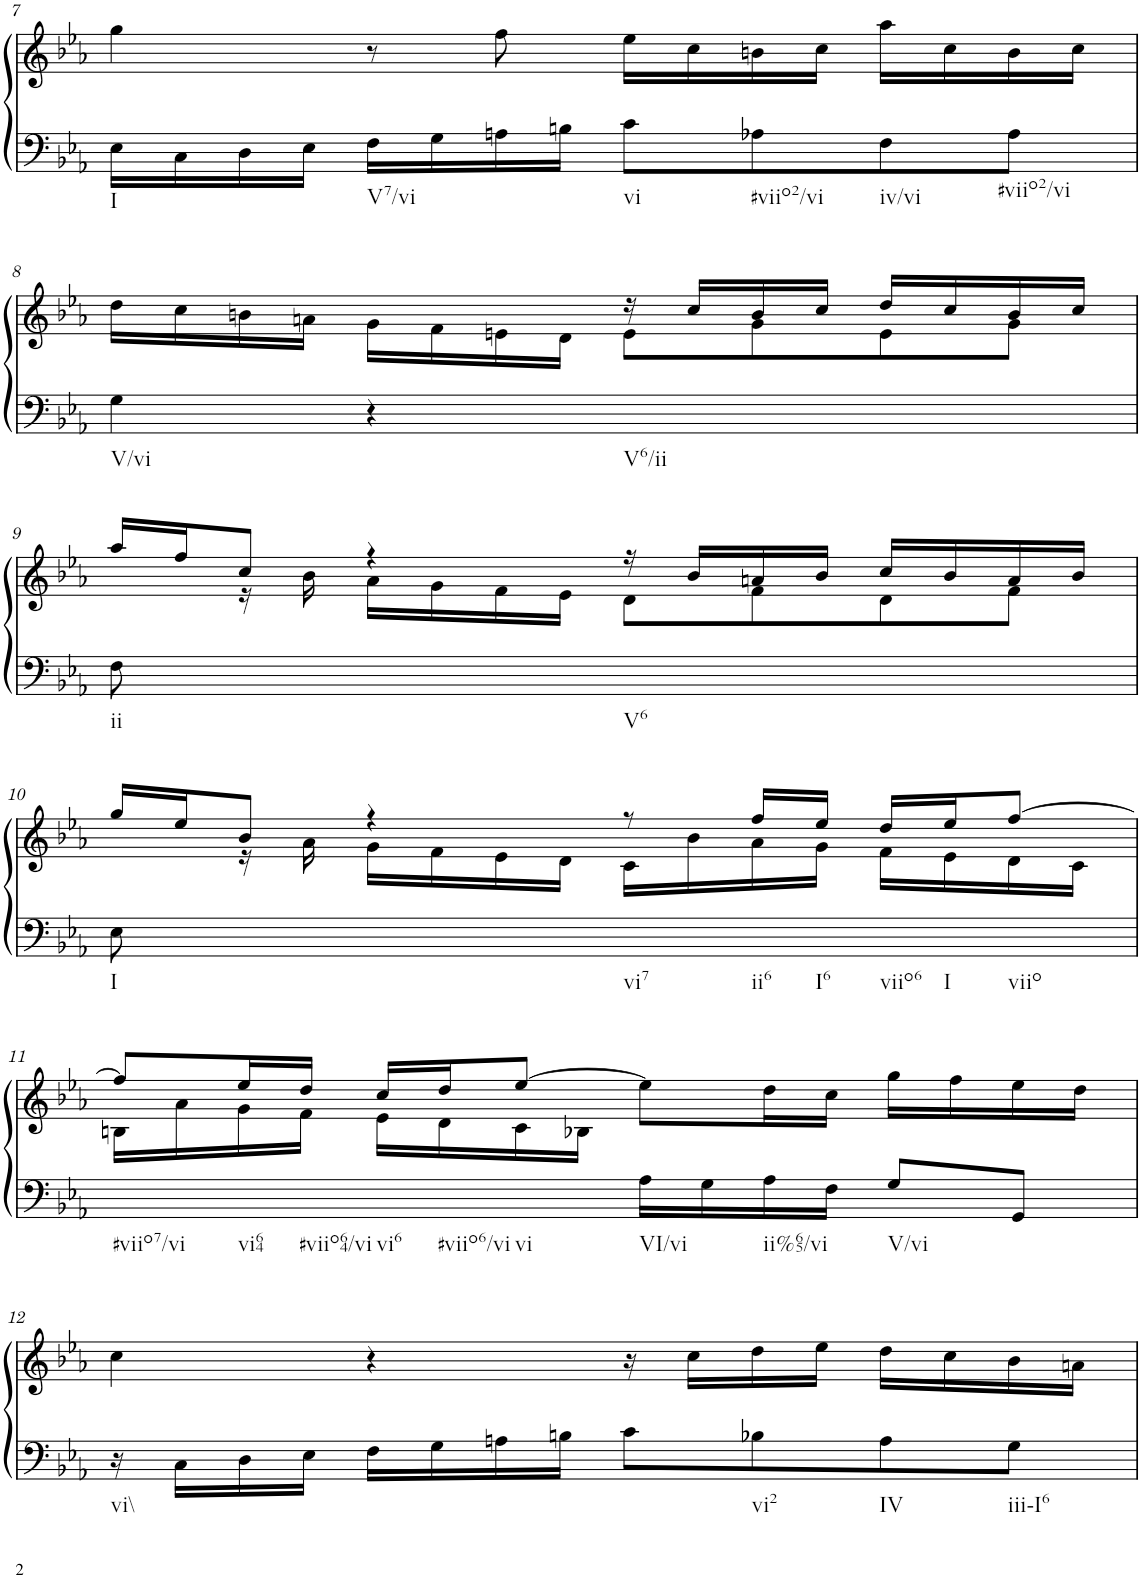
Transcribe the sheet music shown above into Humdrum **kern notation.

**kern	**kern
*part1	*part1
*staff2	*staff1
*I"Klavier linke Hand	*
!!LO:PB:g=z
*clefF4	*clefG2
*k[b-e-a-]	*k[b-e-a-]
*M4/4	*M4/4
=7	=7
!LO:TX:b:t=I	!
16E-\LL	4gg\
16C\	.
16D\	.
16E-\JJ	.
!LO:TX:b:t=V7/vi	!
16F\LL	8r
16G\	.
16An\	8ff\
16Bn\JJ	.
!LO:TX:b:t=vi	!
8c\L	16ee-\LL
.	16cc\
!LO:TX:b:t=#viio2/vi	!
8A-X\	16bn\
.	16cc\JJ
!LO:TX:b:t=iv/vi	!
8F\	16aa-\LL
.	16cc\
!LO:TX:b:t=#viio2/vi	!
8A-\J	16b\
.	16cc\JJ
!!LO:LB:g=z
=8	=8
*	*^
!LO:TX:b:t=V/vi	!	!
4G\	2ryy	16dd\LL
.	.	16cc\
.	.	16bn\
.	.	16an\JJ
4r	.	16g\LL
.	.	16f\
.	.	16en\
.	.	16d\JJ
!LO:TX:b:t=V6/ii	!	!
4ryy	16r	8e\L
.	16cc/LL	.
.	16b/	8g\
.	16cc/JJ	.
4ryy	16dd/LL	8e\
.	16cc/	.
.	16b/	8g\J
.	16cc/JJ	.
!!LO:LB:g=z	!!
=9	=9	=9
!LO:TX:b:t=ii	!	!
8F\	16aa-/LL	8ryy
.	16ff/J	.
8ryy	8cc/J	16r
.	.	16b-\
4ryy	4r	16a-\LL
.	.	16g\
.	.	16f\
.	.	16e-\JJ
!LO:TX:b:t=V6	!	!
4ryy	16r	8d\L
.	16b-/LL	.
.	16an/	8f\
.	16b-/JJ	.
4ryy	16cc/LL	8d\
.	16b-/	.
.	16a/	8f\J
.	16b-/JJ	.
!!LO:LB:g=z	!!
=10	=10	=10
!LO:TX:b:t=I	!	!
8E-\	16gg/LL	8ryy
.	16ee-/J	.
8ryy	8b-/J	16r
.	.	16a-\
4ryy	4r	16g\LL
.	.	16f\
.	.	16e-\
.	.	16d\JJ
!LO:TX:b:t=vi7	!	!
!LO:TX:b:t=ii6	!	!
!LO:TX:b:t=I6	!	!
4ryy	8r	16c\LL
.	.	16b-\
.	16ff/LL	16a-\
.	16ee-/JJ	16g\JJ
!LO:TX:b:t=viio6	!	!
!LO:TX:b:t=I	!	!
!LO:TX:b:t=viio	!	!
4ryy	16dd/LL	16f\LL
.	16ee-/J	16e-\
.	[8ff/J	16d\
.	.	16c\JJ
!!LO:LB:g=z	!!
=11	=11	=11
!LO:TX:b:t=#viio7/vi	!	!
!LO:TX:b:t=vi64	!	!
!LO:TX:b:t=#viio64/vi	!	!
4ryy	8ff/L]	16Bn\LL
.	.	16a-\
.	16ee-/L	16g\
.	16dd/JJ	16f\JJ
!LO:TX:b:t=vi6	!	!
!LO:TX:b:t=#viio6/vi	!	!
!LO:TX:b:t=vi	!	!
4ryy	16cc/LL	16e-\LL
.	16dd/J	16d\
.	[8ee-/J	16c\
.	.	16B-X\JJ
!LO:TX:b:t=VI/vi	!	!
16A-\LL	8ee-\L]	2ryy
16G\	.	.
!LO:TX:b:t=ii%65/vi	!	!
16A-\	16dd\L	.
16F\JJ	16cc\JJ	.
!LO:TX:b:t=V/vi	!	!
8G/L	16gg\LL	.
.	16ff\	.
8GG/J	16ee-\	.
.	16dd\JJ	.
*	*v	*v
!!LO:LB:g=z
=12	=12
!LO:TX:b:t=vi\\	!
16r	4cc\
16C\LL	.
16D\	.
16E-\JJ	.
16F\LL	4r
16G\	.
16An\	.
16Bn\JJ	.
8c\L	16r
.	16cc\LL
!LO:TX:b:t=vi2	!
8B-X\	16dd\
.	16ee-\JJ
!LO:TX:b:t=IV	!
8A\	16dd\LL
.	16cc\
!LO:TX:b:t=iii-I6	!
8G\J	16b-\
.	16an\JJ
=	=
*-	*-
